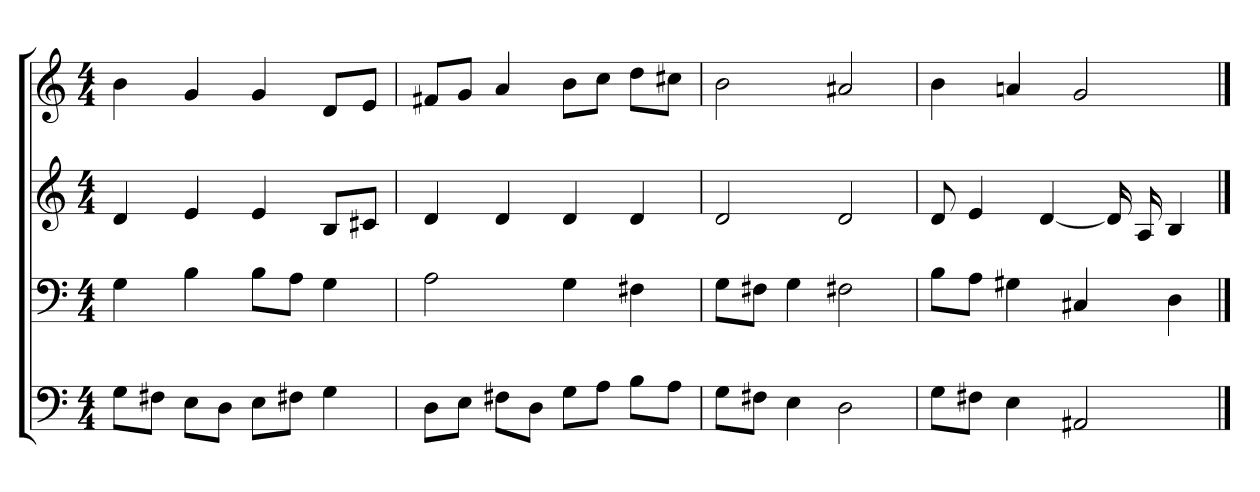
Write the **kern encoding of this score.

**kern	**kern	**kern	**kern
*part4	*part3	*part2	*part1
*staff4	*staff3	*staff2	*staff1
*clefF4	*clefF4	*clefG2	*clefG2
*M4/4	*M4/4	*M4/4	*M4/4
=1	=1	=1	=1
8GL	4G	4d	4b
8F#XJ	.	.	.
8EL	4B	4e	4g
8DJ	.	.	.
8EL	8BL	4e	4g
8F#XJ	8AJ	.	.
4G	4G	8BL	8dL
.	.	8c#XJ	8eJ
=2	=2	=2	=2
8DL	2A	4d	8f#XL
8EJ	.	.	8gJ
8F#XL	.	4d	4a
8DJ	.	.	.
8GL	4G	4d	8bL
8AJ	.	.	8ccJ
8BL	4F#X	4d	8ddL
8AJ	.	.	8cc#XJ
=3	=3	=3	=3
8GL	8GL	2d	2b
8F#XJ	8F#XJ	.	.
4E	4G	.	.
2D	2F#X	2d	2a#X
=4	=4	=4	=4
8GL	8BL	8d	4b
8F#XJ	8AJ	4e	.
4E	4G#X	.	4an
.	.	[4d	.
2AA#X	4C#X	.	2g
.	.	16d]	.
.	.	16A	.
.	4D	4B	.
==	==	==	==
*-	*-	*-	*-
